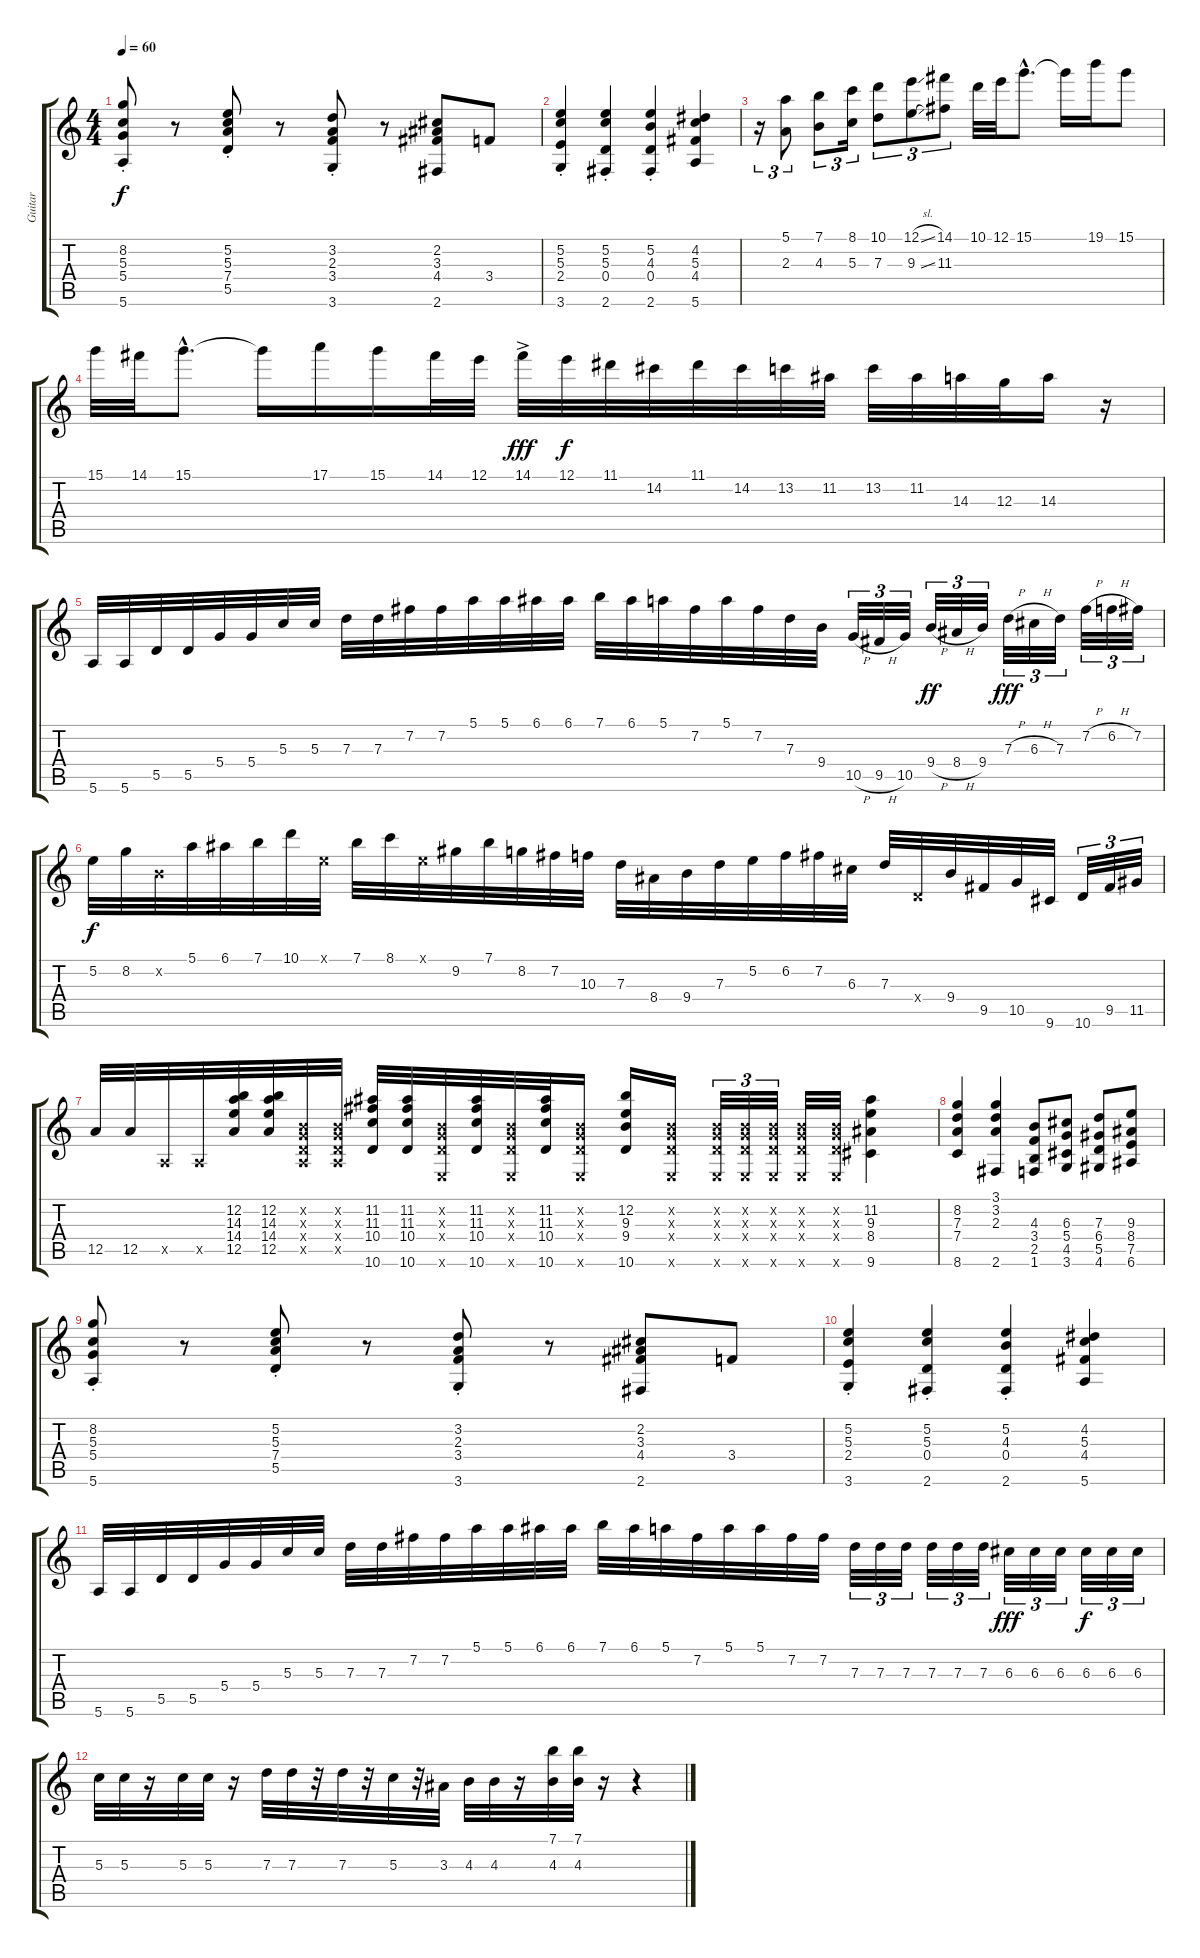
\track ("Guitar" "Guitar") {instrument electricguitarjazz}
\staff {score tabs}
\tuning (E4 B3 G3 D3 A2 E2) {hide}
\ts (4 4)
\tempo 60
\clef g2
\ks c
(8.2{st} 5.3{st} 5.4{st} 5.6{st}).8{dy f volume 9} r.8 (5.2{st} 5.3{st} 7.4{st} 5.5{st}).8 r.8 (3.2{st} 2.3{st} 3.4{st} 3.6{st}).8 r.8 (2.2 3.3 4.4 2.6).8 3.4.8 |
(5.2{st} 5.3{st} 2.4{st} 3.6{st}).4 (5.2{st} 5.3{st} 0.4{st} 2.6).4 (5.2{st} 4.3{st} 0.4 2.6{st}).4 (4.2 5.3 4.4 5.6).4 |
r.16{tu (3 2) volume 11} (5.1 2.3).8{tu (3 2)} (7.1 4.3).8{tu (3 2)} (8.1 5.3).16{tu (3 2)} (10.1 7.3).8{tu (3 2)} (12.1{sl} 9.3{sl}).8{tu (3 2)} (14.1 11.3).8{tu (3 2)} 10.1.32 12.1.32 15.1{hac}.8{d} 15.1{t}.16 19.1.16 15.1.8 |
15.1.32 14.1.32 15.1{hac}.8{d} 15.1{t}.16 17.1.16 15.1.16 14.1.32 12.1.32 14.1{ac}.32{dy fff} 12.1.32{dy f} 11.1.32 14.2.32 11.1.32 14.2.32 13.2.32 11.2.32 13.2.32 11.2.32 14.3.32 12.3.32 14.3.16 r.16 |
5.6.32{volume 16 instrument electricguitarmuted} 5.6.32 5.5.32 5.5.32 5.4.32 5.4.32 5.3.32 5.3.32 7.3.32 7.3.32 7.2.32 7.2.32 5.1.32 5.1.32 6.1.32 6.1.32 7.1.32 6.1.32 5.1.32 7.2.32 5.1.32 7.2.32 7.3.32 9.4.32 10.5{h}.32{tu (3 2)} 9.5{h}.32{tu (3 2)} 10.5.32{tu (3 2)} 9.4{h}.32{tu (3 2) dy ff} 8.4{h}.32{tu (3 2)} 9.4.32{tu (3 2)} 7.3{h}.32{tu (3 2) dy fff} 6.3{h}.32{tu (3 2)} 7.3.32{tu (3 2)} 7.2{h}.32{tu (3 2)} 6.2{h}.32{tu (3 2)} 7.2.32{tu (3 2)} |
5.2.32{dy f} 8.2.32 0.2{x}.32 5.1.32 6.1.32 7.1.32 10.1.32 0.1{x}.32 7.1.32 8.1.32 0.1{x}.32 9.2.32 7.1.32 8.2.32 7.2.32 10.3.32 7.3.32 8.4.32 9.4.32 7.3.32 5.2.32 6.2.32 7.2.32 6.3.32 7.3.32 0.4{x}.32 9.4.32 9.5.32 10.5.32 9.6.32 10.6.32{tu (3 2)} 9.5.32{tu (3 2)} 11.5.32{tu (3 2)} |
12.5.32 12.5.32 0.5{x}.32 0.5{x}.32 (12.2 14.3 14.4 12.5).32 (12.2 14.3 14.4 12.5).32 (0.2{x} 0.3{x} 0.4{x} 0.5{x}).32 (0.2{x} 0.3{x} 0.4{x} 0.5{x}).32 (11.2 11.3 10.4 10.6).32 (11.2 11.3 10.4 10.6).32 (0.2{x} 0.3{x} 0.4{x} 0.6{x}).32 (11.2 11.3 10.4 10.6).32 (0.2{x} 0.3{x} 0.4{x} 0.6{x}).32 (11.2 11.3 10.4 10.6).32 (0.2{x} 0.3{x} 0.4{x} 0.6{x}).16 (12.2 9.3 9.4 10.6).16 (0.2{x} 0.3{x} 0.4{x} 0.6{x}).16 (0.2{x} 0.3{x} 0.4{x} 0.6{x}).32{tu (3 2)} (0.2{x} 0.3{x} 0.4{x} 0.6{x}).32{tu (3 2)} (0.2{x} 0.3{x} 0.4{x} 0.6{x}).32{tu (3 2)} (0.2{x} 0.3{x} 0.4{x} 0.6{x}).32 (0.2{x} 0.3{x} 0.4{x} 0.6{x}).32 (11.2 9.3 8.4 9.6).4 |
(8.2 7.3 7.4 8.6).4 (3.1 3.2 2.3 2.6).4 (4.3 3.4 2.5 1.6).8 (6.3 5.4 4.5 3.6).8 (7.3 6.4 5.5 4.6).8 (9.3 8.4 7.5 6.6).8 |
(8.2{st} 5.3{st} 5.4{st} 5.6{st}).8{volume 0} r.8 (5.2{st} 5.3{st} 7.4{st} 5.5{st}).8 r.8 (3.2{st} 2.3{st} 3.4{st} 3.6{st}).8 r.8 (2.2 3.3 4.4 2.6).8 3.4.8 |
(5.2{st} 5.3{st} 2.4{st} 3.6{st}).4 (5.2{st} 5.3{st} 0.4{st} 2.6).4 (5.2{st} 4.3{st} 0.4 2.6{st}).4 (4.2 5.3 4.4 5.6).4 |
5.6.32{instrument electricguitarmuted} 5.6.32 5.5.32 5.5.32 5.4.32 5.4.32 5.3.32 5.3.32 7.3.32 7.3.32 7.2.32 7.2.32 5.1.32 5.1.32 6.1.32 6.1.32 7.1.32 6.1.32 5.1.32 7.2.32 5.1.32 5.1.32 7.2.32 7.2.32 7.3.32{tu (3 2)} 7.3.32{tu (3 2)} 7.3.32{tu (3 2)} 7.3.32{tu (3 2)} 7.3.32{tu (3 2)} 7.3.32{tu (3 2)} 6.3.32{tu (3 2) dy fff} 6.3.32{tu (3 2)} 6.3.32{tu (3 2)} 6.3.32{tu (3 2) dy f} 6.3.32{tu (3 2)} 6.3.32{tu (3 2)} |
5.3.32 5.3.32 r.16 5.3.32 5.3.32 r.16 7.3.32 7.3.32 r.32 7.3.32 r.32 5.3.32 r.32 3.3.32 4.3.32 4.3.32 r.16 (7.1 4.3).32 (7.1 4.3).32 r.16 r.4
